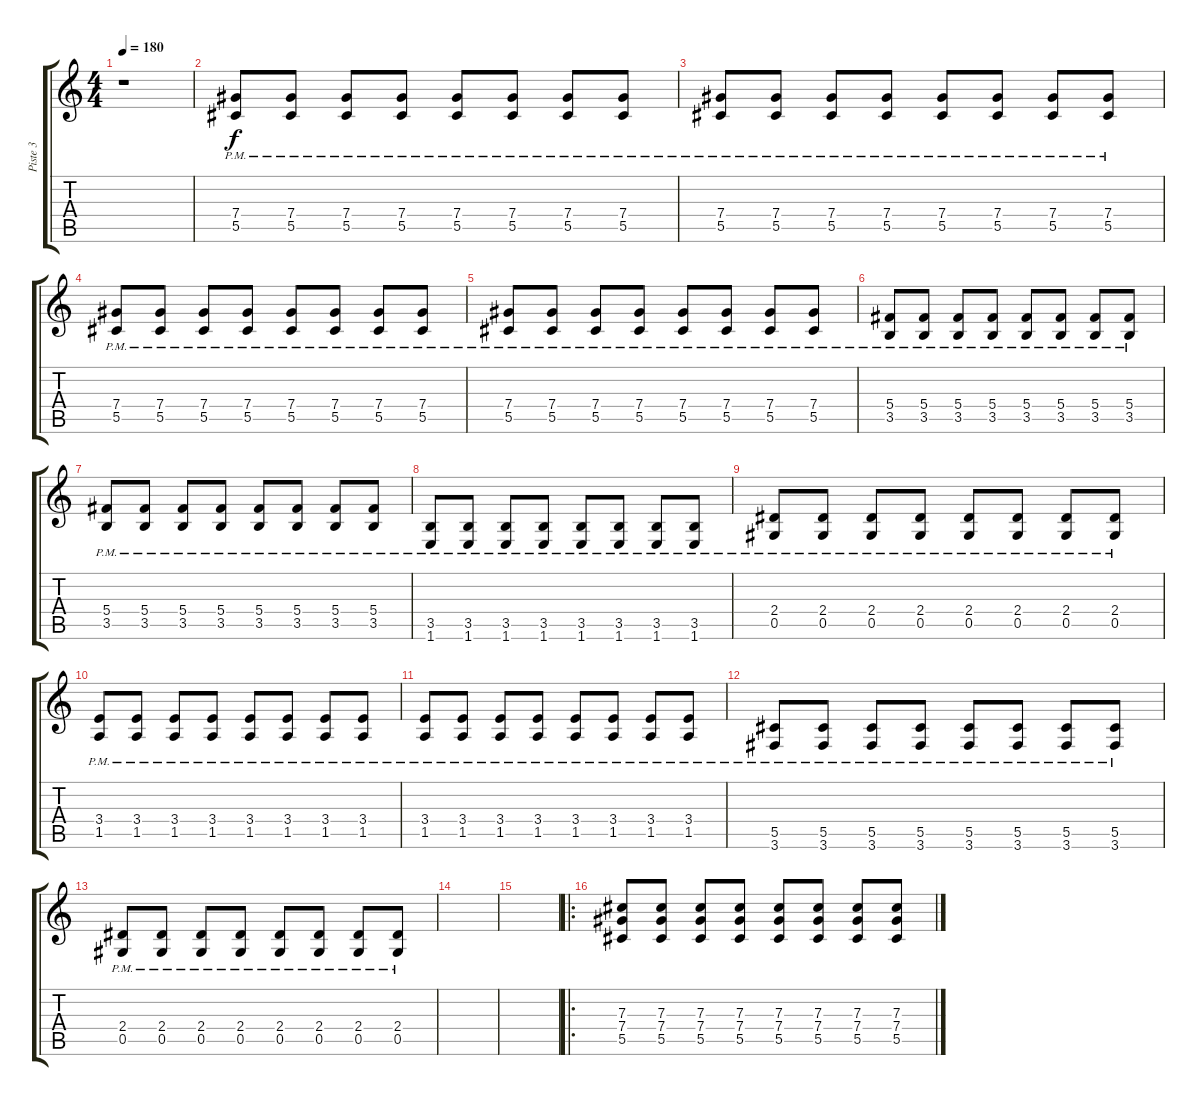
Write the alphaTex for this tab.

\track ("Piste 3" "Piste 3") {instrument distortionguitar}
\staff {score tabs}
\tuning (Eb4 Bb3 Gb3 Db3 Ab2 Eb2) {hide}
\ts (4 4)
\tempo 180
\clef g2
\ks c
r.1{dy f} |
(7.4{pm} 5.5{pm}).8 (7.4{pm} 5.5{pm}).8 (7.4{pm} 5.5{pm}).8 (7.4{pm} 5.5{pm}).8 (7.4{pm} 5.5{pm}).8 (7.4{pm} 5.5{pm}).8 (7.4{pm} 5.5{pm}).8 (7.4{pm} 5.5{pm}).8 |
(7.4{pm} 5.5{pm}).8 (7.4{pm} 5.5{pm}).8 (7.4{pm} 5.5{pm}).8 (7.4{pm} 5.5{pm}).8 (7.4{pm} 5.5{pm}).8 (7.4{pm} 5.5{pm}).8 (7.4{pm} 5.5{pm}).8 (7.4{pm} 5.5{pm}).8 |
(7.4{pm} 5.5{pm}).8 (7.4{pm} 5.5{pm}).8 (7.4{pm} 5.5{pm}).8 (7.4{pm} 5.5{pm}).8 (7.4{pm} 5.5{pm}).8 (7.4{pm} 5.5{pm}).8 (7.4{pm} 5.5{pm}).8 (7.4{pm} 5.5{pm}).8 |
(7.4{pm} 5.5{pm}).8 (7.4{pm} 5.5{pm}).8 (7.4{pm} 5.5{pm}).8 (7.4{pm} 5.5{pm}).8 (7.4{pm} 5.5{pm}).8 (7.4{pm} 5.5{pm}).8 (7.4{pm} 5.5{pm}).8 (7.4{pm} 5.5{pm}).8 |
(5.4{pm} 3.5{pm}).8 (5.4{pm} 3.5{pm}).8 (5.4{pm} 3.5{pm}).8 (5.4{pm} 3.5{pm}).8 (5.4{pm} 3.5{pm}).8 (5.4{pm} 3.5{pm}).8 (5.4{pm} 3.5{pm}).8 (5.4{pm} 3.5{pm}).8 |
(5.4{pm} 3.5{pm}).8 (5.4{pm} 3.5{pm}).8 (5.4{pm} 3.5{pm}).8 (5.4{pm} 3.5{pm}).8 (5.4{pm} 3.5{pm}).8 (5.4{pm} 3.5{pm}).8 (5.4{pm} 3.5{pm}).8 (5.4{pm} 3.5{pm}).8 |
(3.5{pm} 1.6{pm}).8 (3.5{pm} 1.6{pm}).8 (3.5{pm} 1.6{pm}).8 (3.5{pm} 1.6{pm}).8 (3.5{pm} 1.6{pm}).8 (3.5{pm} 1.6{pm}).8 (3.5{pm} 1.6{pm}).8 (3.5{pm} 1.6{pm}).8 |
(2.4{pm} 0.5{pm}).8 (2.4{pm} 0.5{pm}).8 (2.4{pm} 0.5{pm}).8 (2.4{pm} 0.5{pm}).8 (2.4{pm} 0.5{pm}).8 (2.4{pm} 0.5{pm}).8 (2.4{pm} 0.5{pm}).8 (2.4{pm} 0.5{pm}).8 |
(3.4{pm} 1.5{pm}).8 (3.4{pm} 1.5{pm}).8 (3.4{pm} 1.5{pm}).8 (3.4{pm} 1.5{pm}).8 (3.4{pm} 1.5{pm}).8 (3.4{pm} 1.5{pm}).8 (3.4{pm} 1.5{pm}).8 (3.4{pm} 1.5{pm}).8 |
(3.4{pm} 1.5{pm}).8 (3.4{pm} 1.5{pm}).8 (3.4{pm} 1.5{pm}).8 (3.4{pm} 1.5{pm}).8 (3.4{pm} 1.5{pm}).8 (3.4{pm} 1.5{pm}).8 (3.4{pm} 1.5{pm}).8 (3.4{pm} 1.5{pm}).8 |
(5.5{pm} 3.6{pm}).8 (5.5{pm} 3.6{pm}).8 (5.5{pm} 3.6{pm}).8 (5.5{pm} 3.6{pm}).8 (5.5{pm} 3.6{pm}).8 (5.5{pm} 3.6{pm}).8 (5.5{pm} 3.6{pm}).8 (5.5{pm} 3.6{pm}).8 |
(2.4{pm} 0.5{pm}).8 (2.4{pm} 0.5{pm}).8 (2.4{pm} 0.5{pm}).8 (2.4{pm} 0.5{pm}).8 (2.4{pm} 0.5{pm}).8 (2.4{pm} 0.5{pm}).8 (2.4{pm} 0.5{pm}).8 (2.4{pm} 0.5{pm}).8 |
|
|
\ro
(7.3 7.4 5.5).8 (7.3 7.4 5.5).8 (7.3 7.4 5.5).8 (7.3 7.4 5.5).8 (7.3 7.4 5.5).8 (7.3 7.4 5.5).8 (7.3 7.4 5.5).8 (7.3 7.4 5.5).8
